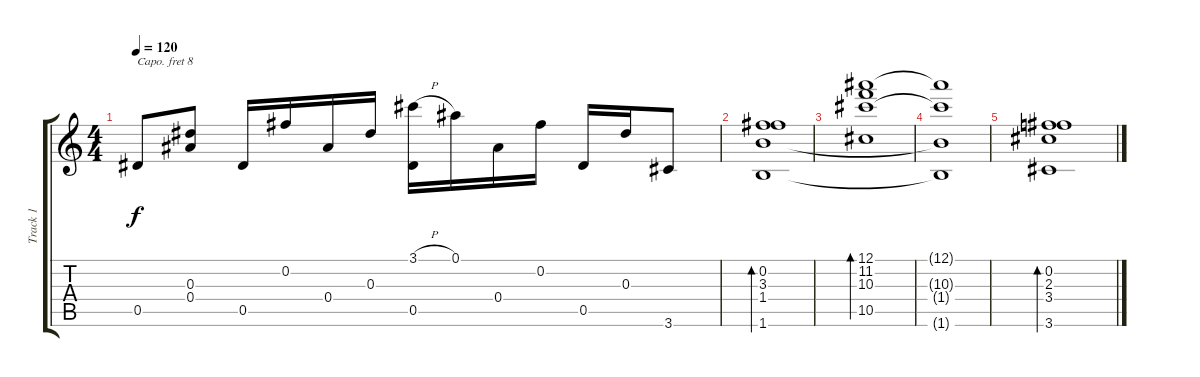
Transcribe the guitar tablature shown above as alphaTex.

\track ("Track 1" "Track 1") {instrument acousticguitarsteel}
\staff {score tabs}
\capo 8
\tuning (D4 Bb3 G3 D3 G2 D2) {hide}
\ts (4 4)
\tempo 120
\clef g2
\ks c
0.5.8{dy f} (0.3 0.4).8 0.5.16 0.2.16 0.4.16 0.3.16 (3.1{h} 0.5).16 0.1.16 0.4.16 0.2.16 0.5.16 0.3.16 3.6.8 |
(0.2 3.3 1.4 1.6).1{bd 120} |
(12.1 11.2 10.3 10.5).1{bd 120} |
(12.1{t} 10.3{t} 1.4{t} 1.6{t}).1 |
(0.2 2.3 3.4 3.6).1{bd 120}
